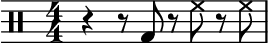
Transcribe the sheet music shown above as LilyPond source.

#(ly:set-option 'crop #t)
\version "2.24.4"
\header { 
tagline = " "
}

\drums {
    \numericTimeSignature
    \time 4/4
    <<{
        r4 r8 bd8 r8 hh8 r8 hh8
    }>>
}